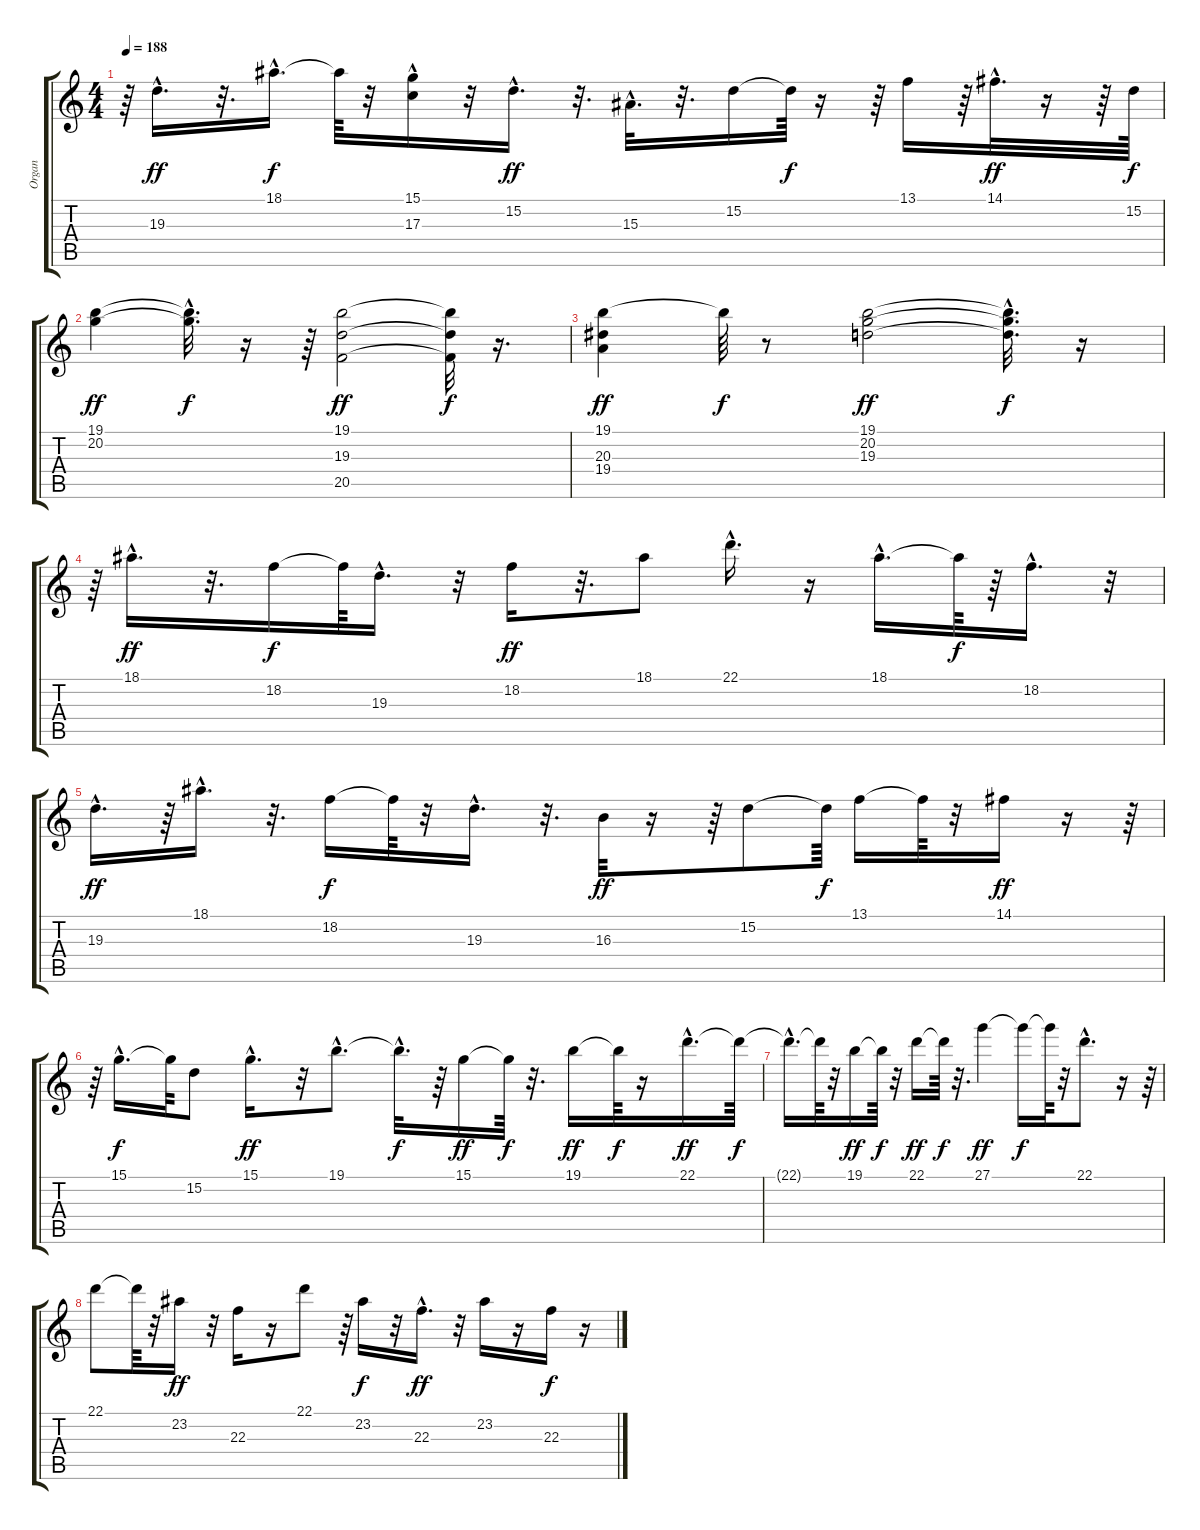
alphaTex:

\track ("Organ" "Organ") {instrument rockorgan}
\staff {score tabs}
\tuning (E4 B3 G3 D3 A2 E2) {hide}
\ts (4 4)
\tempo 188
\clef g2
\ks c
r.64{dy f} 19.3{hac}.16{d dy ff} r.32{d} 18.1{hac}.16{d dy f} 18.1{t}.64 r.32 (15.1 17.3{hac}).16 r.32 15.2{hac}.16{d dy ff} r.32{d} 15.3{hac}.32{d} r.32{d} 15.2.16 15.2{t}.64{dy f} r.16 r.64 13.1.16 r.64 14.1{hac}.32{d dy ff} r.16 r.64 15.2.64{dy f} |
(19.1 20.2).4{dy ff} (19.1{hac t} 20.2{hac t}).32{d dy f} r.16 r.64 (19.1 19.3 20.5).2{dy ff} (19.1{t} 19.3{t} 20.5{t}).32{dy f} r.16{d} |
(19.1 20.3 19.4).4{dy ff} 19.1{t}.64{dy f} r.8 (19.1 20.2 19.3).2{dy ff} (19.1{t} 20.2{hac t} 19.3{t}).32{d dy f} r.16 |
r.64 18.1{hac}.16{d dy ff} r.32{d} 18.2.16{dy f} 18.2{t}.64 19.3{hac}.16{d} r.32 18.2.16{dy ff} r.32{d} 18.1.8 22.1{hac}.16{d} r.16 18.1{hac}.16{d} 18.1{t}.64{dy f} r.64 18.2{hac}.16{d} r.32 |
19.3{hac}.16{d dy ff} r.64 18.1{hac}.16{d} r.32{d} 18.2.16{dy f} 18.2{t}.64 r.32 19.3{hac}.16{d} r.32{d} 16.3.32{dy ff} r.16 r.64 15.2.8 15.2{t}.64{dy f} 13.1.16 13.1{t}.64 r.32 14.1.16{dy ff} r.16 r.64 |
r.64 15.1{hac}.16{d dy f} 15.1{t}.64 15.2.8 15.1{hac}.16{d dy ff} r.32 19.1{hac}.8{d} 19.1{hac t}.32{d dy f} r.64 15.1.16{dy ff} 15.1{t}.64{dy f} r.32{d} 19.1.16{dy ff} 19.1{t}.64{dy f} r.16 22.1{hac}.16{d dy ff} 22.1{t}.64{dy f} |
22.1{hac t}.16{d} 22.1{t}.64 r.32 19.1.16{dy ff} 19.1{t}.64{dy f} r.32 22.1.16{dy ff} 22.1{t}.64{dy f} r.32{d} 27.1.4{dy ff} 27.1{t}.16{dy f} 27.1{t}.64 r.32 22.1{hac}.8{d} r.16 r.64 |
22.1.8 22.1{t}.64 r.32 23.2.16{dy ff} r.32 22.3.16 r.16 22.1.8 r.64 23.2.16{dy f} r.32 22.3{hac}.16{d dy ff} r.32 23.2.16 r.16 22.3.16{dy f} r.16
